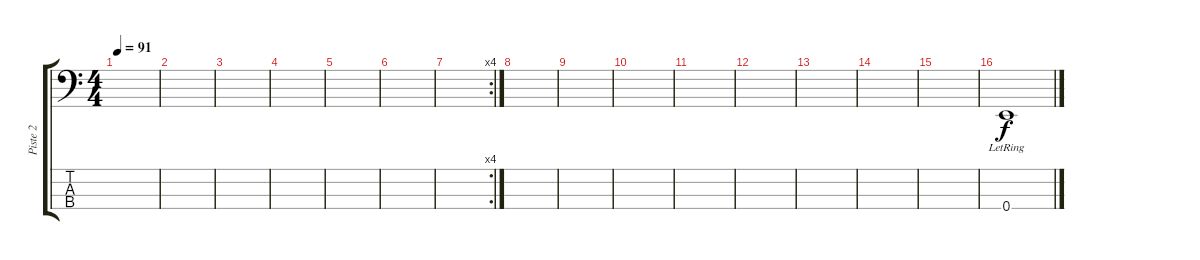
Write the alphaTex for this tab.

\track ("Piste 2" "Piste 2") {instrument acousticguitarnylon}
\staff {score tabs}
\tuning (G2 D2 A1 E1) {hide}
\ts (4 4)
\tempo 91
\clef f4
\ks c
|
|
|
|
|
|
\rc 4
|
|
|
|
|
|
|
|
|
0.4{lr}.1
